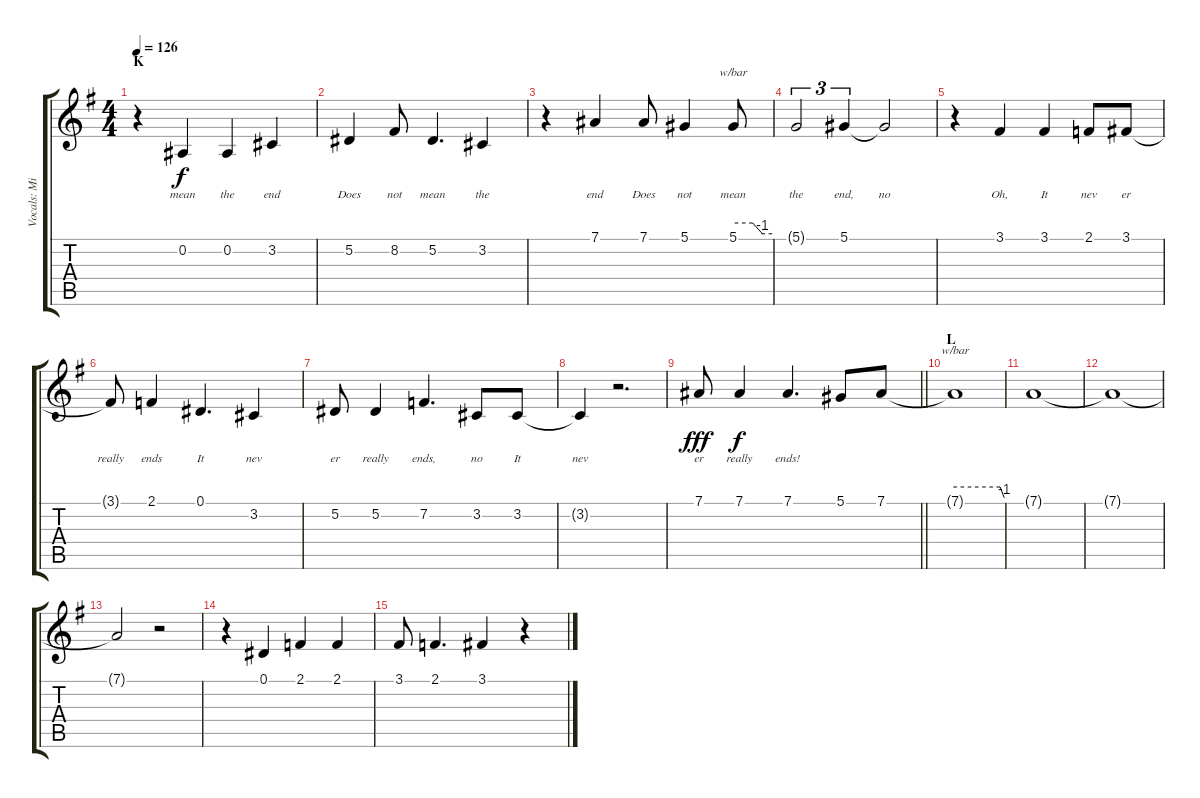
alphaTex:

\track ("Vocals: Midnight" "Vocals: Mi") {instrument lead2sawtooth}
\staff {score tabs}
\tuning (Eb4 Bb3 Gb3 Db3 Ab2 Eb2) {hide}
\ts (4 4)
\section ("" "K")
\tempo 126
\clef g2
\ks g
r.4{dy f} 0.2.4{lyrics (0 "mean") lyrics (1 "") lyrics (2 "") lyrics (3 "") lyrics (4 "")} 0.2.4{lyrics (0 "the") lyrics (1 "") lyrics (2 "") lyrics (3 "") lyrics (4 "")} 3.2.4{lyrics (0 "end") lyrics (1 "") lyrics (2 "") lyrics (3 "") lyrics (4 "")} |
5.2.4{lyrics (0 "Does") lyrics (1 "") lyrics (2 "") lyrics (3 "") lyrics (4 "")} 8.2.8{lyrics (0 "not") lyrics (1 "") lyrics (2 "") lyrics (3 "") lyrics (4 "")} 5.2.4{d lyrics (0 "mean") lyrics (1 "") lyrics (2 "") lyrics (3 "") lyrics (4 "")} 3.2.4{lyrics (0 "the") lyrics (1 "") lyrics (2 "") lyrics (3 "") lyrics (4 "")} |
r.4 7.1.4{lyrics (0 "end") lyrics (1 "") lyrics (2 "") lyrics (3 "") lyrics (4 "")} 7.1.8{lyrics (0 "Does") lyrics (1 "") lyrics (2 "") lyrics (3 "") lyrics (4 "")} 5.1.4{lyrics (0 "not") lyrics (1 "") lyrics (2 "") lyrics (3 "") lyrics (4 "")} 5.1.8{tbe (custom default 0 0 30 0 45 -4 60 -4) lyrics (0 "mean") lyrics (1 "") lyrics (2 "") lyrics (3 "") lyrics (4 "")} |
5.1{t}.2{tu (3 2) lyrics (0 "the") lyrics (1 "") lyrics (2 "") lyrics (3 "") lyrics (4 "")} 5.1.4{tu (3 2) lyrics (0 "end,") lyrics (1 "") lyrics (2 "") lyrics (3 "") lyrics (4 "")} 5.1{t}.2{lyrics (0 "no") lyrics (1 "") lyrics (2 "") lyrics (3 "") lyrics (4 "")} |
r.4 3.1.4{lyrics (0 "Oh,") lyrics (1 "") lyrics (2 "") lyrics (3 "") lyrics (4 "")} 3.1.4{lyrics (0 "It") lyrics (1 "") lyrics (2 "") lyrics (3 "") lyrics (4 "")} 2.1.8{lyrics (0 "nev") lyrics (1 "") lyrics (2 "") lyrics (3 "") lyrics (4 "")} 3.1.8{lyrics (0 "er") lyrics (1 "") lyrics (2 "") lyrics (3 "") lyrics (4 "")} |
3.1{t}.8{lyrics (0 "really") lyrics (1 "") lyrics (2 "") lyrics (3 "") lyrics (4 "")} 2.1.4{lyrics (0 "ends") lyrics (1 "") lyrics (2 "") lyrics (3 "") lyrics (4 "")} 0.1.4{d lyrics (0 "It") lyrics (1 "") lyrics (2 "") lyrics (3 "") lyrics (4 "")} 3.2.4{lyrics (0 "nev") lyrics (1 "") lyrics (2 "") lyrics (3 "") lyrics (4 "")} |
5.2.8{lyrics (0 "er") lyrics (1 "") lyrics (2 "") lyrics (3 "") lyrics (4 "")} 5.2.4{lyrics (0 "really") lyrics (1 "") lyrics (2 "") lyrics (3 "") lyrics (4 "")} 7.2.4{d lyrics (0 "ends,") lyrics (1 "") lyrics (2 "") lyrics (3 "") lyrics (4 "")} 3.2.8{lyrics (0 "no") lyrics (1 "") lyrics (2 "") lyrics (3 "") lyrics (4 "")} 3.2.8{lyrics (0 "It") lyrics (1 "") lyrics (2 "") lyrics (3 "") lyrics (4 "")} |
3.2{t}.4{lyrics (0 "nev") lyrics (1 "") lyrics (2 "") lyrics (3 "") lyrics (4 "")} r.2{d} |
\barLineRight lightlight
7.1.8{lyrics (0 "er") lyrics (1 "") lyrics (2 "") lyrics (3 "") lyrics (4 "") dy fff} 7.1.4{lyrics (0 "really") lyrics (1 "") lyrics (2 "") lyrics (3 "") lyrics (4 "") dy f} 7.1.4{d lyrics (0 "ends!") lyrics (1 "") lyrics (2 "") lyrics (3 "") lyrics (4 "")} 5.1.8 7.1.8 |
\section ("" "L")
7.1{t}.1{tbe (custom default 0 0 55 0 60 -4)} |
7.1{t}.1 |
7.1{t}.1 |
7.1{t}.2 r.2 |
r.4 0.1.4 2.1.4 2.1.4 |
3.1.8 2.1.4{d} 3.1.4 r.4
